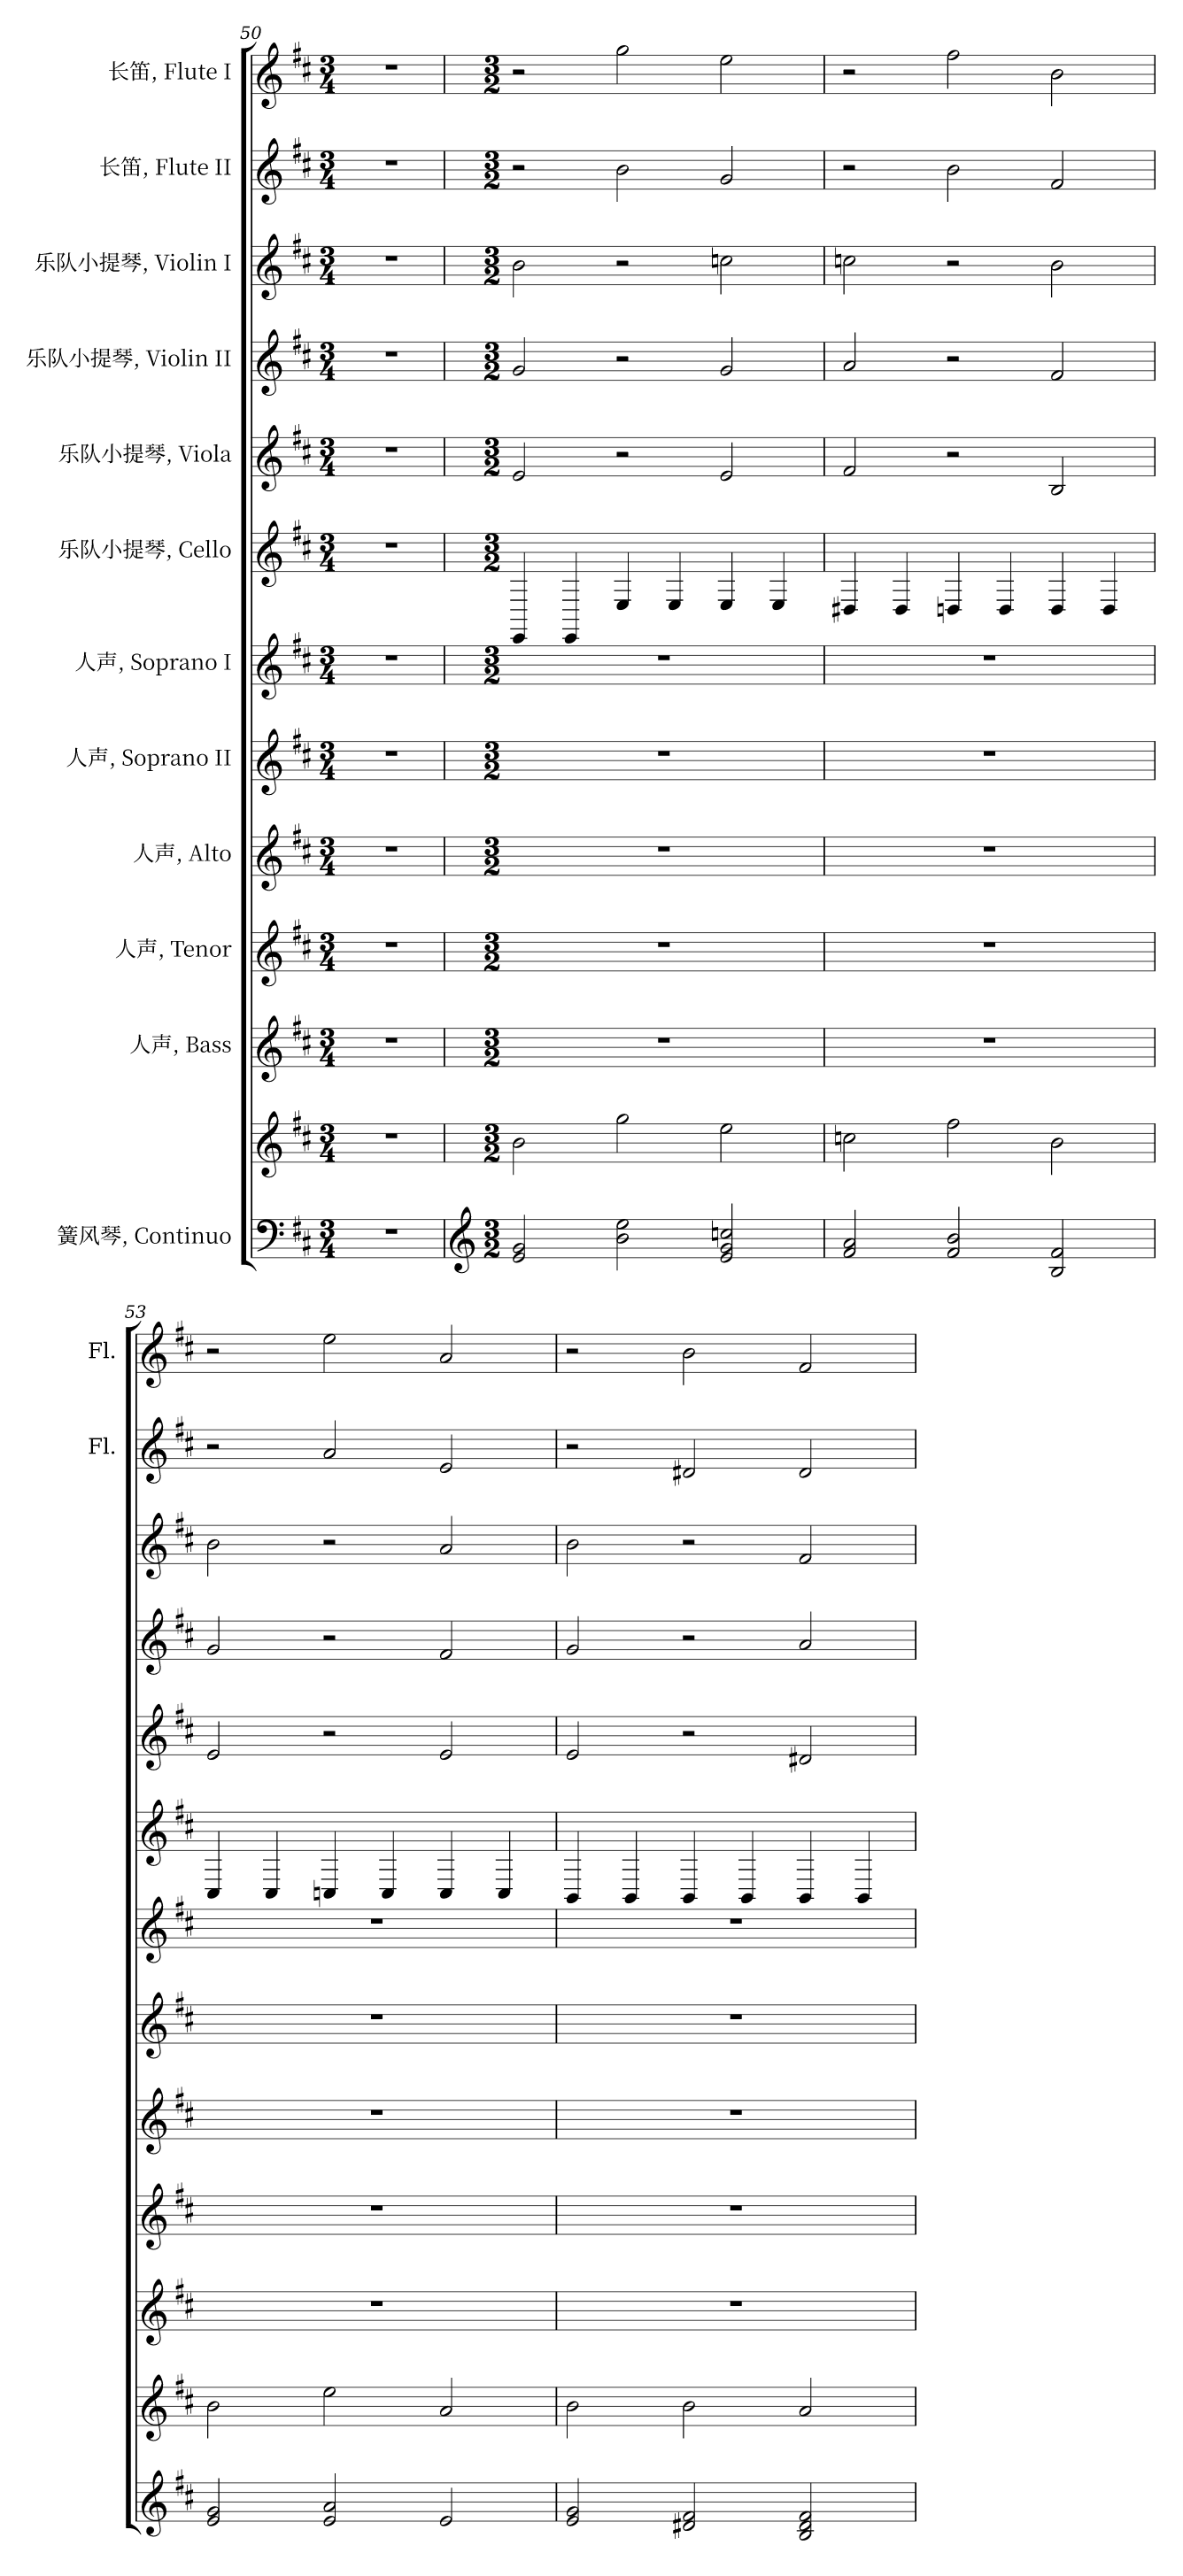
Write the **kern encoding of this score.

**kern	**kern	**kern	**kern	**kern	**kern	**kern	**kern	**kern	**kern	**kern	**kern	**kern
*part12	*part12	*part11	*part10	*part9	*part8	*part7	*part6	*part5	*part4	*part3	*part2	*part1
*staff13	*staff12	*staff11	*staff10	*staff9	*staff8	*staff7	*staff6	*staff5	*staff4	*staff3	*staff2	*staff1
*I"簧风琴, Continuo	*	*I"人声, Bass	*I"人声, Tenor	*I"人声, Alto	*I"人声, Soprano II	*I"人声, Soprano I	*I"乐队小提琴, Cello	*I"乐队小提琴, Viola	*I"乐队小提琴, Violin II	*I"乐队小提琴, Violin I	*I"长笛, Flute II	*I"长笛, Flute I
*	*	*	*	*	*	*	*	*	*	*	*I'Fl.	*I'Fl.
*clefF4	*clefG2	*clefG2	*clefG2	*clefG2	*clefG2	*clefG2	*clefG2	*clefG2	*clefG2	*clefG2	*clefG2	*clefG2
*k[f#c#]	*k[f#c#]	*k[f#c#]	*k[f#c#]	*k[f#c#]	*k[f#c#]	*k[f#c#]	*k[f#c#]	*k[f#c#]	*k[f#c#]	*k[f#c#]	*k[f#c#]	*k[f#c#]
*M3/4	*M3/4	*M3/4	*M3/4	*M3/4	*M3/4	*M3/4	*M3/4	*M3/4	*M3/4	*M3/4	*M3/4	*M3/4
=50	=50	=50	=50	=50	=50	=50	=50	=50	=50	=50	=50	=50
2.r	2.r	2.r	2.r	2.r	2.r	2.r	2.r	2.r	2.r	2.r	2.r	2.r
=51	=51	=51	=51	=51	=51	=51	=51	=51	=51	=51	=51	=51
*clefG2	*	*	*	*	*	*	*	*	*	*	*	*
*M3/2	*M3/2	*M3/2	*M3/2	*M3/2	*M3/2	*M3/2	*M3/2	*M3/2	*M3/2	*M3/2	*M3/2	*M3/2
*	*	*	*	*	*	*	*	*	*	*	*	*MM94
2e/ 2g/	2b\	1.r	1.r	1.r	1.r	1.r	4EE/	2e/	2g/	2b\	2r	2r
.	.	.	.	.	.	.	4EE/	.	.	.	.	.
2b\ 2ee\	2gg\	.	.	.	.	.	4E/	2r	2r	2r	2b\	2gg\
.	.	.	.	.	.	.	4E/	.	.	.	.	.
2e/ 2g/ 2ccn/	2ee\	.	.	.	.	.	4E/	2e/	2g/	2ccn\	2g/	2ee\
.	.	.	.	.	.	.	4E/	.	.	.	.	.
=52	=52	=52	=52	=52	=52	=52	=52	=52	=52	=52	=52	=52
2f#/ 2a/	2ccn\	1.r	1.r	1.r	1.r	1.r	4D#X/	2f#/	2a/	2ccn\	2r	2r
.	.	.	.	.	.	.	4D#/	.	.	.	.	.
2f#/ 2b/	2ff#\	.	.	.	.	.	4Dn/	2r	2r	2r	2b\	2ff#\
.	.	.	.	.	.	.	4D/	.	.	.	.	.
2B/ 2f#/	2b\	.	.	.	.	.	4D/	2B/	2f#/	2b\	2f#/	2b\
.	.	.	.	.	.	.	4D/	.	.	.	.	.
!!LO:PB:g=z
=53	=53	=53	=53	=53	=53	=53	=53	=53	=53	=53	=53	=53
2e/ 2g/	2b\	1.r	1.r	1.r	1.r	1.r	4C#/	2e/	2g/	2b\	2r	2r
.	.	.	.	.	.	.	4C#/	.	.	.	.	.
2e/ 2a/	2ee\	.	.	.	.	.	4Cn/	2r	2r	2r	2a/	2ee\
.	.	.	.	.	.	.	4C/	.	.	.	.	.
2e/	2a/	.	.	.	.	.	4C/	2e/	2f#/	2a/	2e/	2a/
.	.	.	.	.	.	.	4C/	.	.	.	.	.
=54	=54	=54	=54	=54	=54	=54	=54	=54	=54	=54	=54	=54
2e/ 2g/	2b\	1.r	1.r	1.r	1.r	1.r	4BB/	2e/	2g/	2b\	2r	2r
.	.	.	.	.	.	.	4BB/	.	.	.	.	.
2d#X/ 2f#/	2b\	.	.	.	.	.	4BB/	2r	2r	2r	2d#X/	2b\
.	.	.	.	.	.	.	4BB/	.	.	.	.	.
2B/ 2d#/ 2f#/	2a/	.	.	.	.	.	4BB/	2d#X/	2a/	2f#/	2d#/	2f#/
.	.	.	.	.	.	.	4BB/	.	.	.	.	.
=	=	=	=	=	=	=	=	=	=	=	=	=
*-	*-	*-	*-	*-	*-	*-	*-	*-	*-	*-	*-	*-
